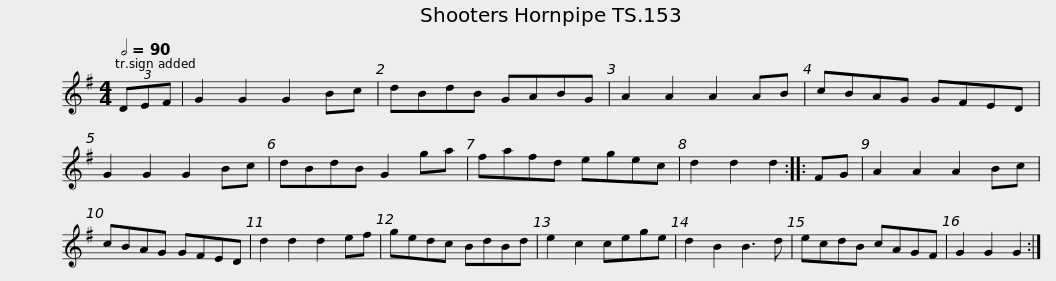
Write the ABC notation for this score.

X:1
L:1/8
Q:1/2=90
M:4/4
I:linebreak $
K:G
V:1 treble
V:1
 (3DEF | G2 G2 G2 Bc | dBdB GABG | A2 A2 A2 AB | cBAG GFED |$ %5
 G2 G2 G2 Bc | dBdB G2 ga | fafd egec | d2 d2 d2 ::$ FG | %10
 A2 A2 A2 Bc | cBAG GFED | d2 d2 d2 ef | gedc BdBd |$ e2 c2 cege | %15
 d2 B2 B3 d | ecdB cAGF | G2 G2 G2 :| %18
